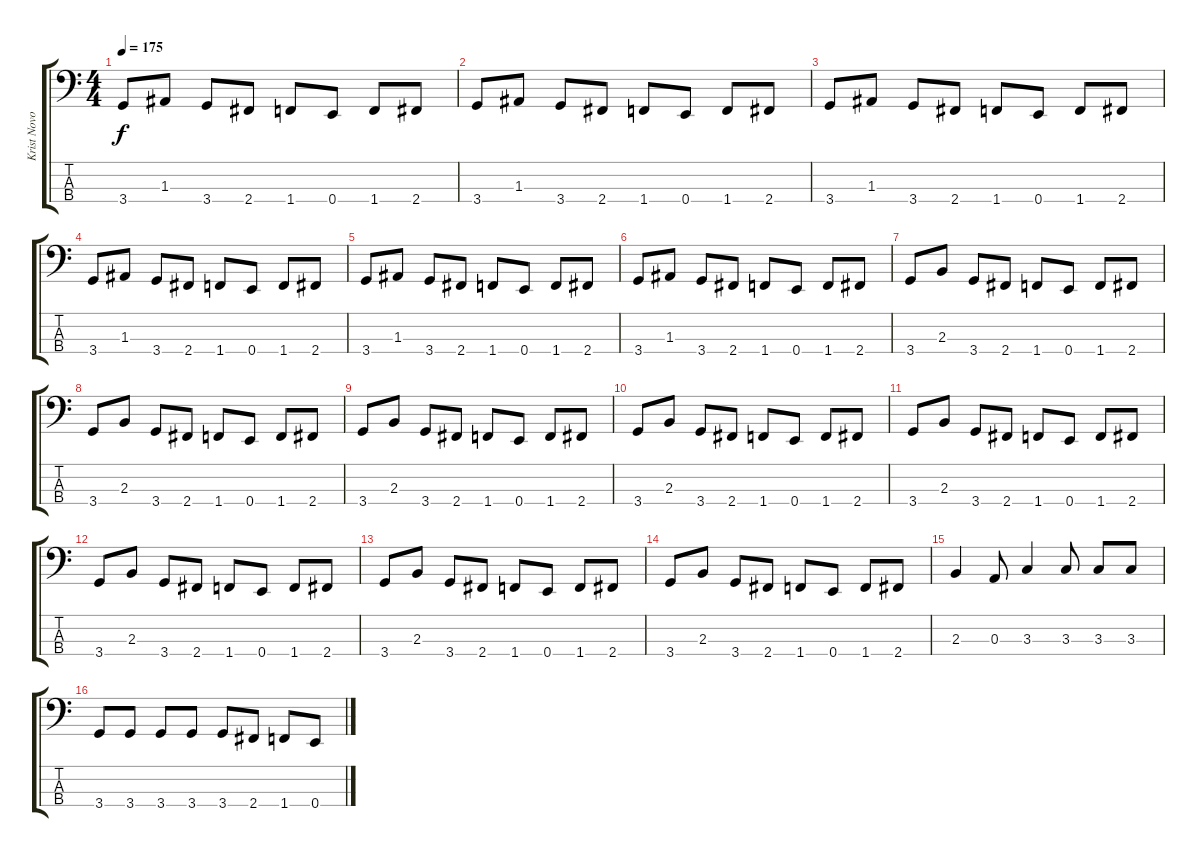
\track ("Krist Novoselic" "Krist Novo") {instrument electricbasspick}
\staff {score tabs}
\tuning (G2 D2 A1 E1) {hide}
\ts (4 4)
\tempo 175
\clef f4
\ks c
3.4.8{dy f} 1.3.8 3.4.8 2.4.8 1.4.8 0.4.8 1.4.8 2.4.8 |
3.4.8 1.3.8 3.4.8 2.4.8 1.4.8 0.4.8 1.4.8 2.4.8 |
3.4.8 1.3.8 3.4.8 2.4.8 1.4.8 0.4.8 1.4.8 2.4.8 |
3.4.8 1.3.8 3.4.8 2.4.8 1.4.8 0.4.8 1.4.8 2.4.8 |
3.4.8 1.3.8 3.4.8 2.4.8 1.4.8 0.4.8 1.4.8 2.4.8 |
3.4.8 1.3.8 3.4.8 2.4.8 1.4.8 0.4.8 1.4.8 2.4.8 |
3.4.8 2.3.8 3.4.8 2.4.8 1.4.8 0.4.8 1.4.8 2.4.8 |
3.4.8 2.3.8 3.4.8 2.4.8 1.4.8 0.4.8 1.4.8 2.4.8 |
3.4.8 2.3.8 3.4.8 2.4.8 1.4.8 0.4.8 1.4.8 2.4.8 |
3.4.8 2.3.8 3.4.8 2.4.8 1.4.8 0.4.8 1.4.8 2.4.8 |
3.4.8 2.3.8 3.4.8 2.4.8 1.4.8 0.4.8 1.4.8 2.4.8 |
3.4.8 2.3.8 3.4.8 2.4.8 1.4.8 0.4.8 1.4.8 2.4.8 |
3.4.8 2.3.8 3.4.8 2.4.8 1.4.8 0.4.8 1.4.8 2.4.8 |
3.4.8 2.3.8 3.4.8 2.4.8 1.4.8 0.4.8 1.4.8 2.4.8 |
2.3.4 0.3.8 3.3.4 3.3.8 3.3.8 3.3.8 |
3.4.8 3.4.8 3.4.8 3.4.8 3.4.8 2.4.8 1.4.8 0.4.8
